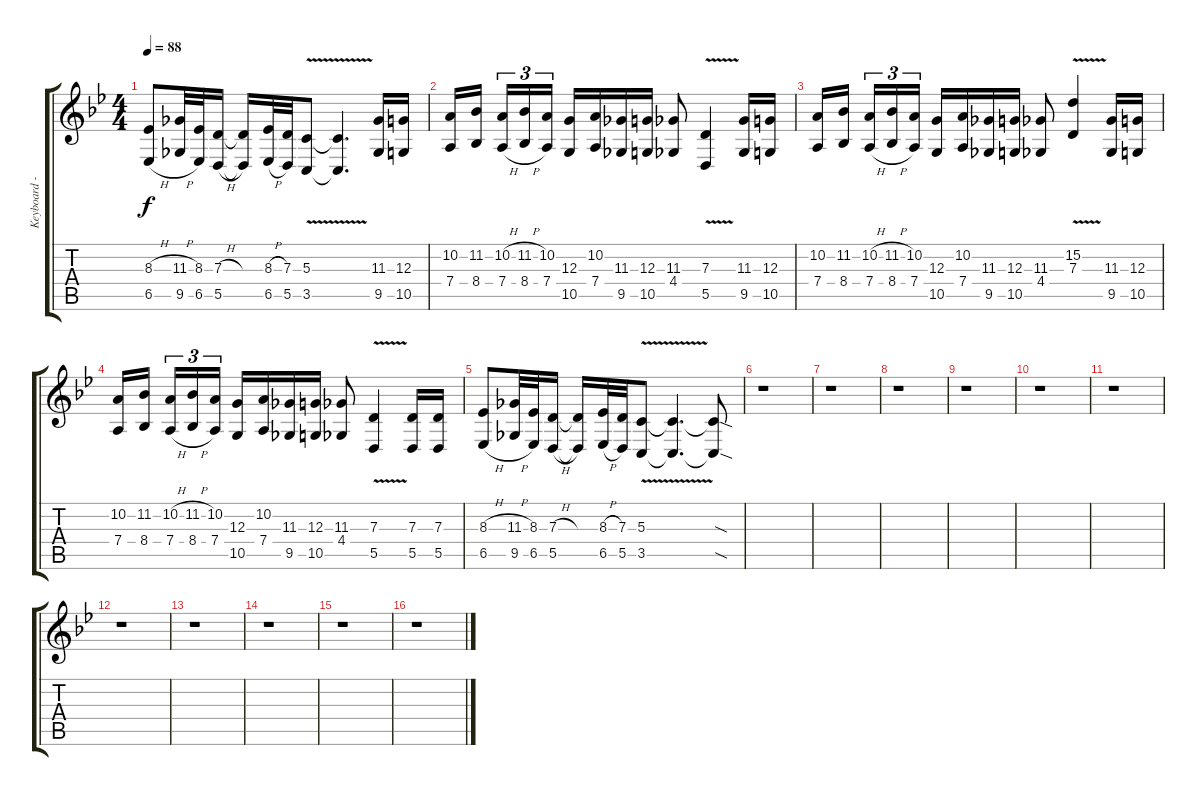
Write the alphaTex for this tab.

\track ("Keyboard - Jordan Rudess" "Keyboard -") {instrument acousticgrandpiano}
\staff {score tabs}
\tuning (E4 B3 G3 D3 A2 E2) {hide}
\ts (4 4)
\tempo 88
\clef g2
\ks bb
(8.3{h} 6.5{h}).8{dy f} (11.3{h} 9.5{h}).32 (8.3 6.5).32 (7.3{h} 5.5{h}).16 (7.3{t} 5.5{t}).16 (8.3{h} 6.5{h}).32 (7.3 5.5).32 (5.3{v} 3.5{v}).8 (5.3{t} 3.5{t}).4{d} (11.3 9.5).16 (12.3 10.5).16 |
(10.2 7.4).16 (11.2 8.4).16{beam splitsecondary} (10.2{h} 7.4{h}).16{tu (3 2)} (11.2{h} 8.4{h}).16{tu (3 2)} (10.2 7.4).16{tu (3 2)} (12.3 10.5).16 (10.2 7.4).16 (11.3 9.5).16 (12.3 10.5).16 (11.3 4.4).8 (7.3{v} 5.5{v}).4 (11.3 9.5).16 (12.3 10.5).16 |
(10.2 7.4).16 (11.2 8.4).16{beam splitsecondary} (10.2{h} 7.4{h}).16{tu (3 2)} (11.2{h} 8.4{h}).16{tu (3 2)} (10.2 7.4).16{tu (3 2)} (12.3 10.5).16 (10.2 7.4).16 (11.3 9.5).16 (12.3 10.5).16 (11.3 4.4).8 (15.2{v} 7.3{v}).4 (11.3 9.5).16 (12.3 10.5).16 |
(10.2 7.4).16 (11.2 8.4).16{beam splitsecondary} (10.2{h} 7.4{h}).16{tu (3 2)} (11.2{h} 8.4{h}).16{tu (3 2)} (10.2 7.4).16{tu (3 2)} (12.3 10.5).16 (10.2 7.4).16 (11.3 9.5).16 (12.3 10.5).16 (11.3 4.4).8 (7.3{v} 5.5{v}).4 (7.3 5.5).16 (7.3 5.5).16 |
(8.3{h} 6.5{h}).8 (11.3{h} 9.5{h}).32 (8.3 6.5).32 (7.3{h} 5.5{h}).16 (7.3{t} 5.5{t}).16 (8.3{h} 6.5{h}).32 (7.3 5.5).32 (5.3{v} 3.5{v}).8 (5.3{t} 3.5{t}).4{d} (5.3{sod t} 3.5{sod t}).8 |
r.1 |
r.1 |
r.1 |
r.1 |
r.1 |
r.1 |
r.1 |
r.1 |
r.1 |
r.1 |
r.1
